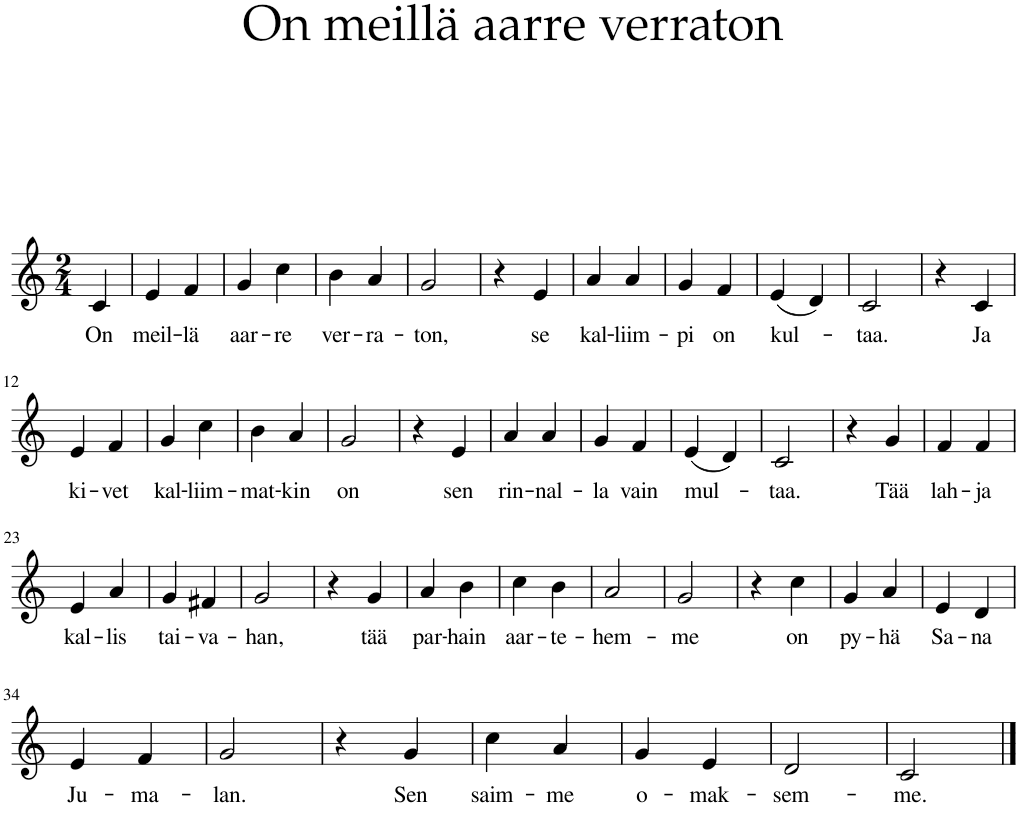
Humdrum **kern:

**kern	**text
*part1	*part1
*staff1	*staff1
*I"Staff	*
*clefG2	*
*k[]	*
*M2/4	*
=1	=1
!	!LO:LY:b
4c/	On
=2	=2
!	!LO:LY:b
4e/	meil-
!	!LO:LY:b
4f/	-lä
=3	=3
!	!LO:LY:b
4g/	aar-
!	!LO:LY:b
4cc\	-re
=4	=4
!	!LO:LY:b
4b\	ver-
!	!LO:LY:b
4a/	-ra-
=5	=5
!	!LO:LY:b
2g/	-ton,
=6	=6
4r	.
!	!LO:LY:b
4e/	se
=7	=7
!	!LO:LY:b
4a/	kal-
!	!LO:LY:b
4a/	-liim-
=8	=8
!	!LO:LY:b
4g/	-pi
!	!LO:LY:b
4f/	on
=9	=9
!	!LO:LY:b
(4e/	kul-
4d/)	.
=10	=10
!	!LO:LY:b
2c/	-taa.
=11	=11
4r	.
!	!LO:LY:b
4c/	Ja
!!LO:LB:g=z
=12	=12
!	!LO:LY:b
4e/	ki-
!	!LO:LY:b
4f/	-vet
=13	=13
!	!LO:LY:b
4g/	kal-
!	!LO:LY:b
4cc\	-liim-
=14	=14
!	!LO:LY:b
4b\	-mat-
!	!LO:LY:b
4a/	-kin
=15	=15
!	!LO:LY:b
2g/	on
=16	=16
4r	.
!	!LO:LY:b
4e/	sen
=17	=17
!	!LO:LY:b
4a/	rin-
!	!LO:LY:b
4a/	-nal-
=18	=18
!	!LO:LY:b
4g/	-la
!	!LO:LY:b
4f/	vain
=19	=19
!	!LO:LY:b
(4e/	mul-
4d/)	.
=20	=20
!	!LO:LY:b
2c/	-taa.
=21	=21
4r	.
!	!LO:LY:b
4g/	Tää
=22	=22
!	!LO:LY:b
4f/	lah-
!	!LO:LY:b
4f/	-ja
!!LO:LB:g=z
=23	=23
!	!LO:LY:b
4e/	kal-
!	!LO:LY:b
4a/	-lis
=24	=24
!	!LO:LY:b
4g/	tai-
!	!LO:LY:b
4f#X/	-va-
=25	=25
!	!LO:LY:b
2g/	-han,
=26	=26
4r	.
!	!LO:LY:b
4g/	tää
=27	=27
!	!LO:LY:b
4a/	par-
!	!LO:LY:b
4b\	-hain
=28	=28
!	!LO:LY:b
4cc\	aar-
!	!LO:LY:b
4b\	-te-
=29	=29
!	!LO:LY:b
2a/	-hem-
=30	=30
!	!LO:LY:b
2g/	-me
=31	=31
4r	.
!	!LO:LY:b
4cc\	on
=32	=32
!	!LO:LY:b
4g/	py-
!	!LO:LY:b
4a/	-hä
=33	=33
!	!LO:LY:b
4e/	Sa-
!	!LO:LY:b
4d/	-na
!!LO:LB:g=z
=34	=34
!	!LO:LY:b
4e/	Ju-
!	!LO:LY:b
4f/	-ma-
=35	=35
!	!LO:LY:b
2g/	-lan.
=36	=36
4r	.
!	!LO:LY:b
4g/	Sen
=37	=37
!	!LO:LY:b
4cc\	saim-
!	!LO:LY:b
4a/	-me
=38	=38
!	!LO:LY:b
4g/	o-
!	!LO:LY:b
4e/	-mak-
=39	=39
!	!LO:LY:b
2d/	-sem-
=40	=40
!	!LO:LY:b
2c/	-me.
==	==
*-	*-
